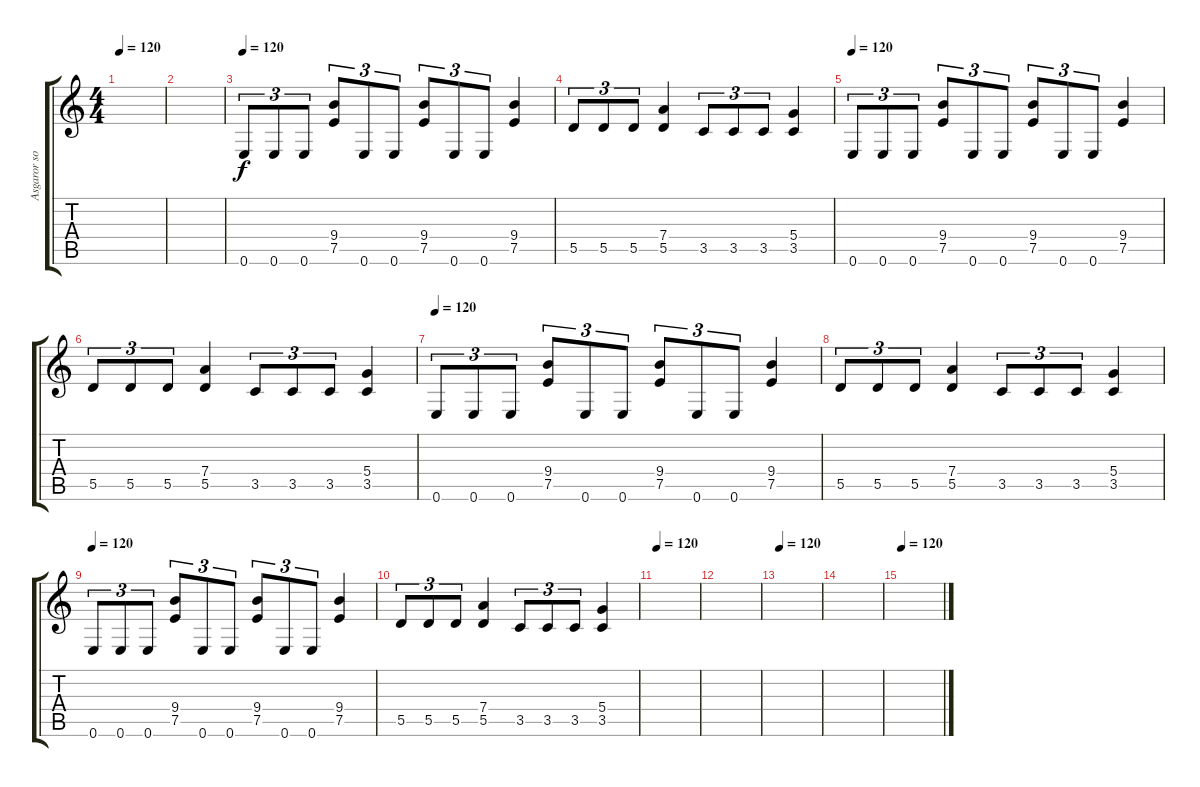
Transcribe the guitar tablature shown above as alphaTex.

\track ("Asgaror solo" "Asgaror so") {instrument distortionguitar}
\staff {score tabs}
\tuning (E4 B3 G3 D3 A2 E2) {hide}
\ts (4 4)
\tempo 120
\clef g2
\ks c
|
|
\tempo 120
0.6.8{tu (3 2)} 0.6.8{tu (3 2)} 0.6.8{tu (3 2)} (9.4 7.5).8{tu (3 2)} 0.6.8{tu (3 2)} 0.6.8{tu (3 2)} (9.4 7.5).8{tu (3 2)} 0.6.8{tu (3 2)} 0.6.8{tu (3 2)} (9.4 7.5).4 |
5.5.8{tu (3 2)} 5.5.8{tu (3 2)} 5.5.8{tu (3 2)} (7.4 5.5).4 3.5.8{tu (3 2)} 3.5.8{tu (3 2)} 3.5.8{tu (3 2)} (5.4 3.5).4 |
\tempo 120
0.6.8{tu (3 2)} 0.6.8{tu (3 2)} 0.6.8{tu (3 2)} (9.4 7.5).8{tu (3 2)} 0.6.8{tu (3 2)} 0.6.8{tu (3 2)} (9.4 7.5).8{tu (3 2)} 0.6.8{tu (3 2)} 0.6.8{tu (3 2)} (9.4 7.5).4 |
5.5.8{tu (3 2)} 5.5.8{tu (3 2)} 5.5.8{tu (3 2)} (7.4 5.5).4 3.5.8{tu (3 2)} 3.5.8{tu (3 2)} 3.5.8{tu (3 2)} (5.4 3.5).4 |
\tempo 120
0.6.8{tu (3 2)} 0.6.8{tu (3 2)} 0.6.8{tu (3 2)} (9.4 7.5).8{tu (3 2)} 0.6.8{tu (3 2)} 0.6.8{tu (3 2)} (9.4 7.5).8{tu (3 2)} 0.6.8{tu (3 2)} 0.6.8{tu (3 2)} (9.4 7.5).4 |
5.5.8{tu (3 2)} 5.5.8{tu (3 2)} 5.5.8{tu (3 2)} (7.4 5.5).4 3.5.8{tu (3 2)} 3.5.8{tu (3 2)} 3.5.8{tu (3 2)} (5.4 3.5).4 |
\tempo 120
0.6.8{tu (3 2)} 0.6.8{tu (3 2)} 0.6.8{tu (3 2)} (9.4 7.5).8{tu (3 2)} 0.6.8{tu (3 2)} 0.6.8{tu (3 2)} (9.4 7.5).8{tu (3 2)} 0.6.8{tu (3 2)} 0.6.8{tu (3 2)} (9.4 7.5).4 |
5.5.8{tu (3 2)} 5.5.8{tu (3 2)} 5.5.8{tu (3 2)} (7.4 5.5).4 3.5.8{tu (3 2)} 3.5.8{tu (3 2)} 3.5.8{tu (3 2)} (5.4 3.5).4 |
\tempo 120
|
|
\tempo 120
|
|
\tempo 120
